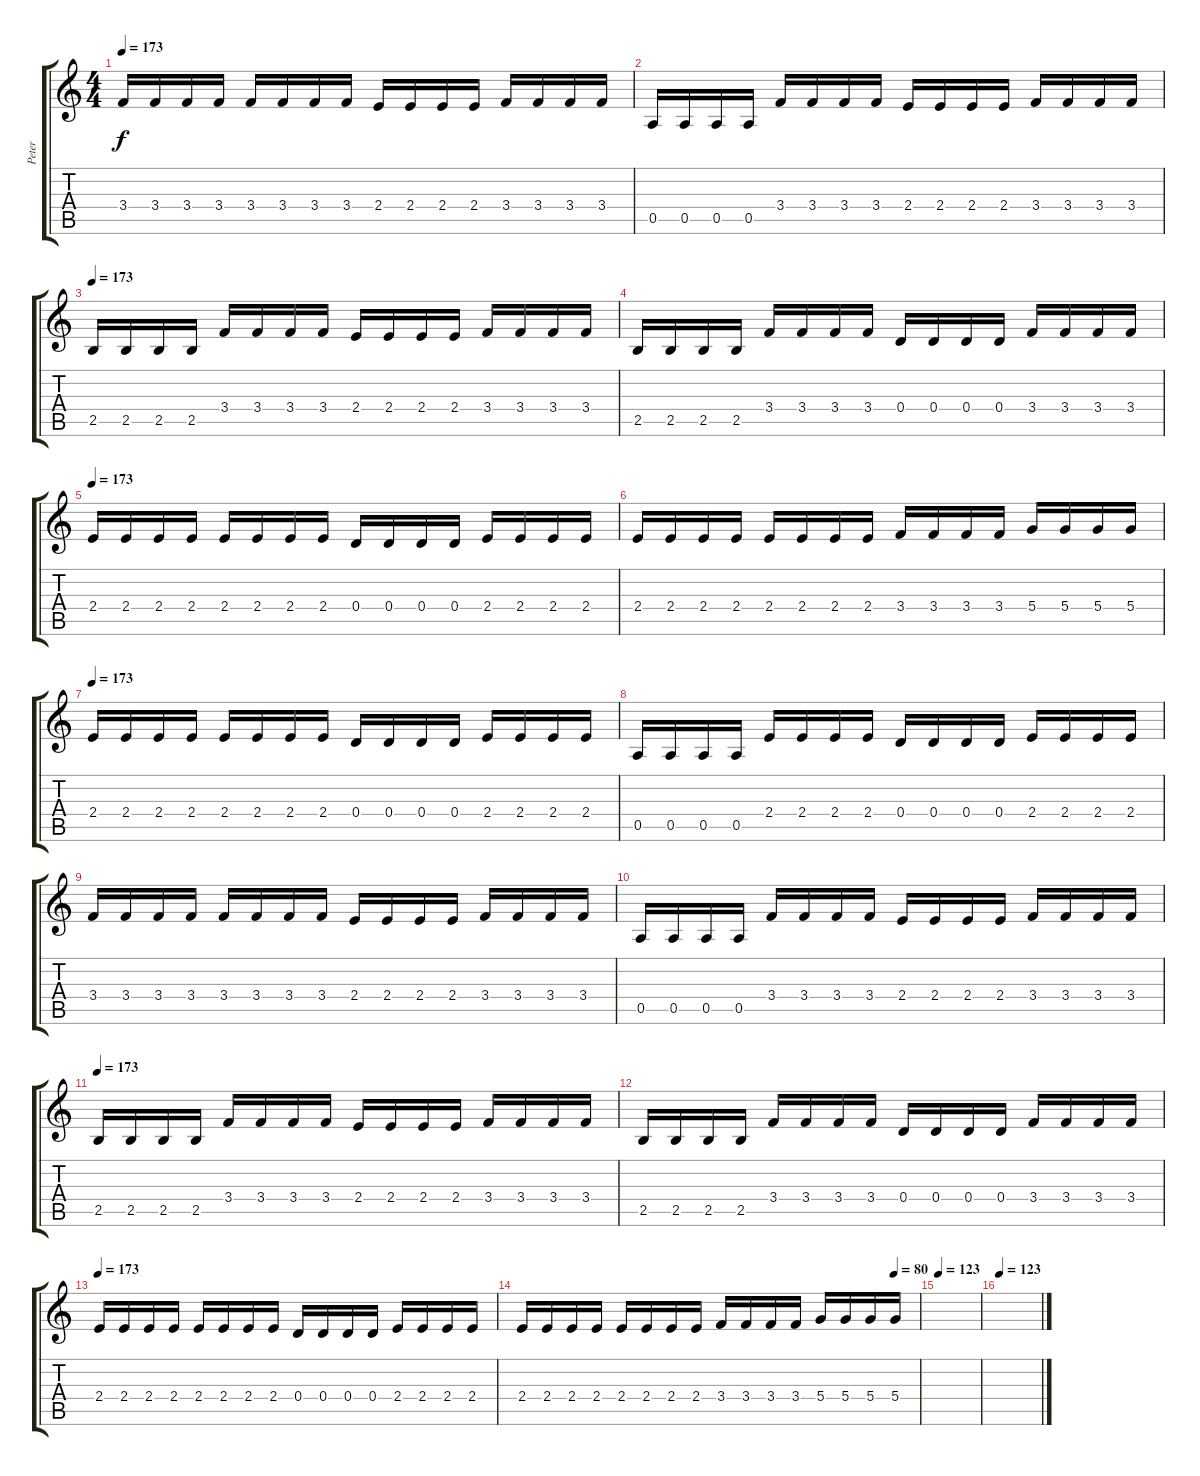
\track ("Peter" "Peter") {instrument distortionguitar}
\staff {score tabs}
\tuning (E4 B3 G3 D3 A2 E2) {hide}
\ts (4 4)
\tempo 173
\clef g2
\ks c
3.4.16{dy f volume 15} 3.4.16 3.4.16 3.4.16 3.4.16 3.4.16 3.4.16 3.4.16 2.4.16 2.4.16 2.4.16 2.4.16 3.4.16 3.4.16 3.4.16 3.4.16 |
0.5.16{volume 15} 0.5.16 0.5.16 0.5.16 3.4.16 3.4.16 3.4.16 3.4.16 2.4.16 2.4.16 2.4.16 2.4.16 3.4.16 3.4.16 3.4.16 3.4.16 |
\tempo 173
2.5.16{volume 15} 2.5.16 2.5.16 2.5.16 3.4.16 3.4.16 3.4.16 3.4.16 2.4.16 2.4.16 2.4.16 2.4.16 3.4.16 3.4.16 3.4.16 3.4.16 |
2.5.16{volume 15} 2.5.16 2.5.16 2.5.16 3.4.16 3.4.16 3.4.16 3.4.16 0.4.16 0.4.16 0.4.16 0.4.16 3.4.16 3.4.16 3.4.16 3.4.16 |
\tempo 173
2.4.16{volume 15} 2.4.16 2.4.16 2.4.16 2.4.16 2.4.16 2.4.16 2.4.16 0.4.16 0.4.16 0.4.16 0.4.16 2.4.16 2.4.16 2.4.16 2.4.16 |
2.4.16{volume 15} 2.4.16 2.4.16 2.4.16 2.4.16 2.4.16 2.4.16 2.4.16 3.4.16 3.4.16 3.4.16 3.4.16 5.4.16 5.4.16 5.4.16 5.4.16 |
\tempo 173
2.4.16{volume 15} 2.4.16 2.4.16 2.4.16 2.4.16 2.4.16 2.4.16 2.4.16 0.4.16 0.4.16 0.4.16 0.4.16 2.4.16 2.4.16 2.4.16 2.4.16 |
0.5.16{volume 15} 0.5.16 0.5.16 0.5.16 2.4.16 2.4.16 2.4.16 2.4.16 0.4.16 0.4.16 0.4.16 0.4.16 2.4.16 2.4.16 2.4.16 2.4.16 |
3.4.16{volume 15} 3.4.16 3.4.16 3.4.16 3.4.16 3.4.16 3.4.16 3.4.16 2.4.16 2.4.16 2.4.16 2.4.16 3.4.16 3.4.16 3.4.16 3.4.16 |
0.5.16{volume 15} 0.5.16 0.5.16 0.5.16 3.4.16 3.4.16 3.4.16 3.4.16 2.4.16 2.4.16 2.4.16 2.4.16 3.4.16 3.4.16 3.4.16 3.4.16 |
\tempo 173
2.5.16{volume 15} 2.5.16 2.5.16 2.5.16 3.4.16 3.4.16 3.4.16 3.4.16 2.4.16 2.4.16 2.4.16 2.4.16 3.4.16 3.4.16 3.4.16 3.4.16 |
2.5.16{volume 15} 2.5.16 2.5.16 2.5.16 3.4.16 3.4.16 3.4.16 3.4.16 0.4.16 0.4.16 0.4.16 0.4.16 3.4.16 3.4.16 3.4.16 3.4.16 |
\tempo 173
2.4.16{volume 15} 2.4.16 2.4.16 2.4.16 2.4.16 2.4.16 2.4.16 2.4.16 0.4.16 0.4.16 0.4.16 0.4.16 2.4.16 2.4.16 2.4.16 2.4.16 |
\tempo (80 0.9375)
2.4.16{volume 15} 2.4.16 2.4.16 2.4.16 2.4.16 2.4.16 2.4.16 2.4.16 3.4.16 3.4.16 3.4.16 3.4.16 5.4.16 5.4.16 5.4.16 5.4.16 |
\tempo 123
|
\tempo 123
